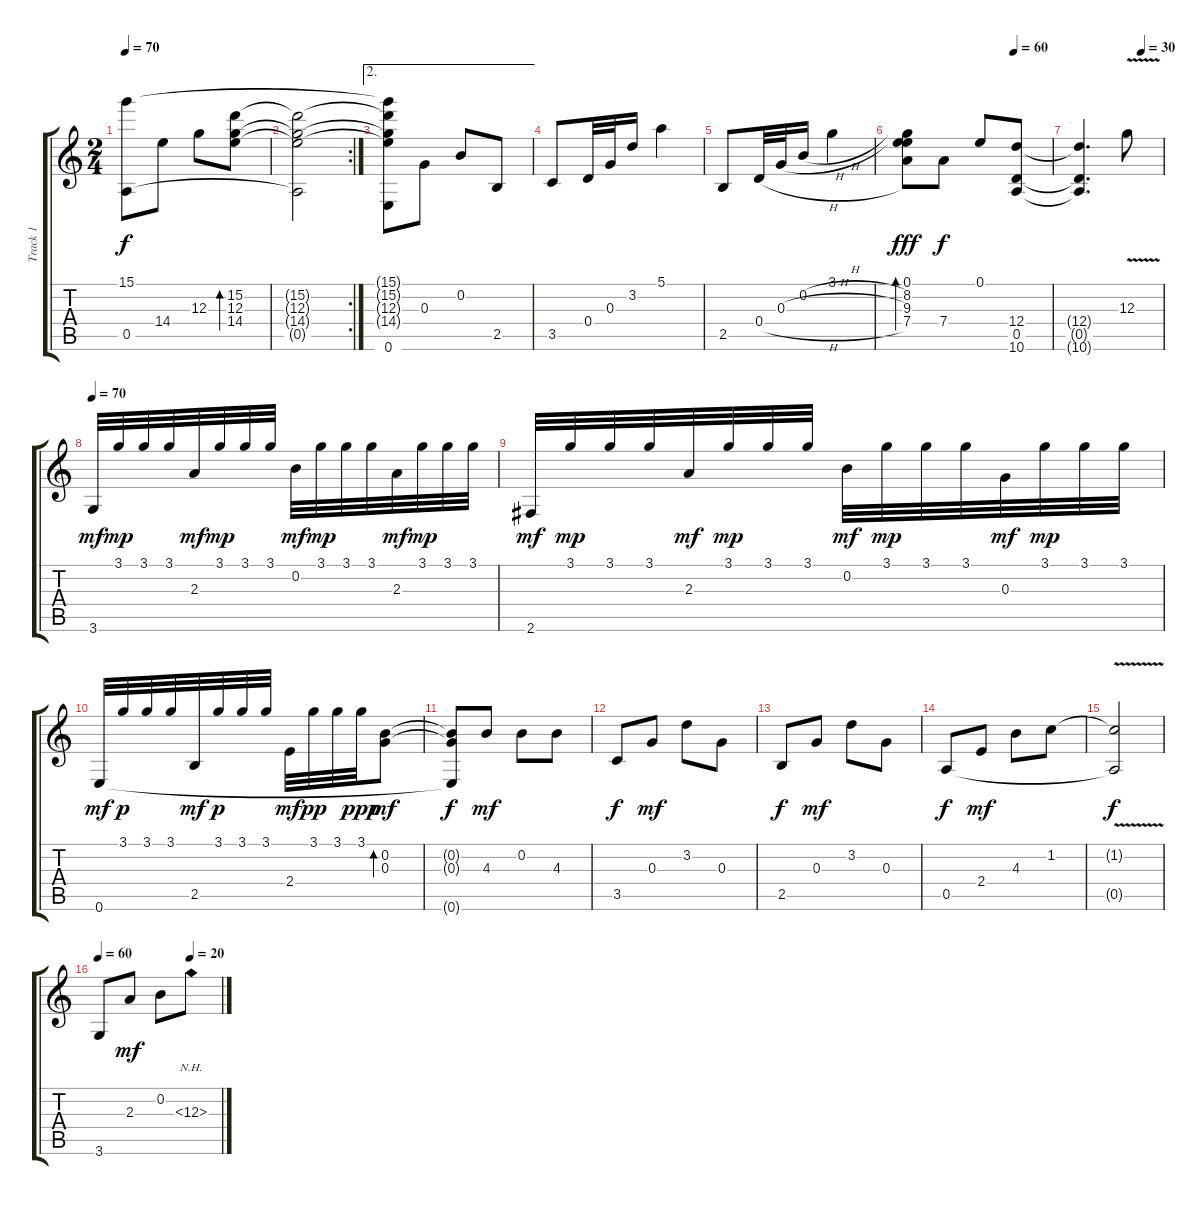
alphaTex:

\track ("Track 1" "Track 1") {instrument acousticguitarnylon}
\staff {score tabs}
\tuning (E4 B3 G3 D3 A2 E2) {hide}
\ts (2 4)
\tempo 70
\clef g2
\ks c
(15.1 0.5).8{dy f} 14.4.8 12.3.8 (15.2 12.3 14.4).8{bd 240} |
\rc 2
(15.2{t} 12.3{t} 14.4{t} 0.5{t}).2 |
\ae 2
(15.1{t} 15.2{t} 12.3{t} 14.4{t} 0.6).8 0.3.8 0.2.8 2.5.8 |
3.5.8 0.4.32 0.3.32 3.2.16 5.1.4 |
2.5.8 0.4{h}.32 0.3{h}.32 0.2{h}.16 3.1.4 |
\tempo (60 0.75)
(0.1 8.2 9.3 7.4).8{bd 480 dy fff} 7.4.8{dy f} 0.1.8 (12.4 0.5 10.6).8 |
\tempo (30 0.75)
(12.4{t} 0.5{t} 10.6{t}).4{d} 12.3{v}.8 |
\tempo 70
3.6.32{dy mf} 3.1.32{dy mp} 3.1.32 3.1.32 2.3.32{dy mf} 3.1.32{dy mp} 3.1.32 3.1.32 0.2.32{dy mf} 3.1.32{dy mp} 3.1.32 3.1.32 2.3.32{dy mf} 3.1.32{dy mp} 3.1.32 3.1.32 |
2.6.32{dy mf} 3.1.32{dy mp} 3.1.32 3.1.32 2.3.32{dy mf} 3.1.32{dy mp} 3.1.32 3.1.32 0.2.32{dy mf} 3.1.32{dy mp} 3.1.32 3.1.32 0.3.32{dy mf} 3.1.32{dy mp} 3.1.32 3.1.32 |
0.6.32{dy mf} 3.1.32{dy p} 3.1.32 3.1.32 2.5.32{dy mf} 3.1.32{dy p} 3.1.32 3.1.32 2.4.32{dy mf} 3.1.32{dy pp} 3.1.32 3.1.32{dy ppp} (0.2 0.3).8{bd 480 dy mf} |
(0.2{t} 0.3{t} 0.6{t}).8{dy f} 4.3.8{dy mf} 0.2.8 4.3.8 |
3.5.8{dy f} 0.3.8{dy mf} 3.2.8 0.3.8 |
2.5.8{dy f} 0.3.8{dy mf} 3.2.8 0.3.8 |
0.5.8{dy f} 2.4.8{dy mf} 4.3.8 1.2.8 |
(1.2{v t} 0.5{t}).2{dy f} |
\tempo 60
\tempo (20 0.75)
3.6.8 2.3.8{dy mf} 0.2.8 12.3{nh}.8
